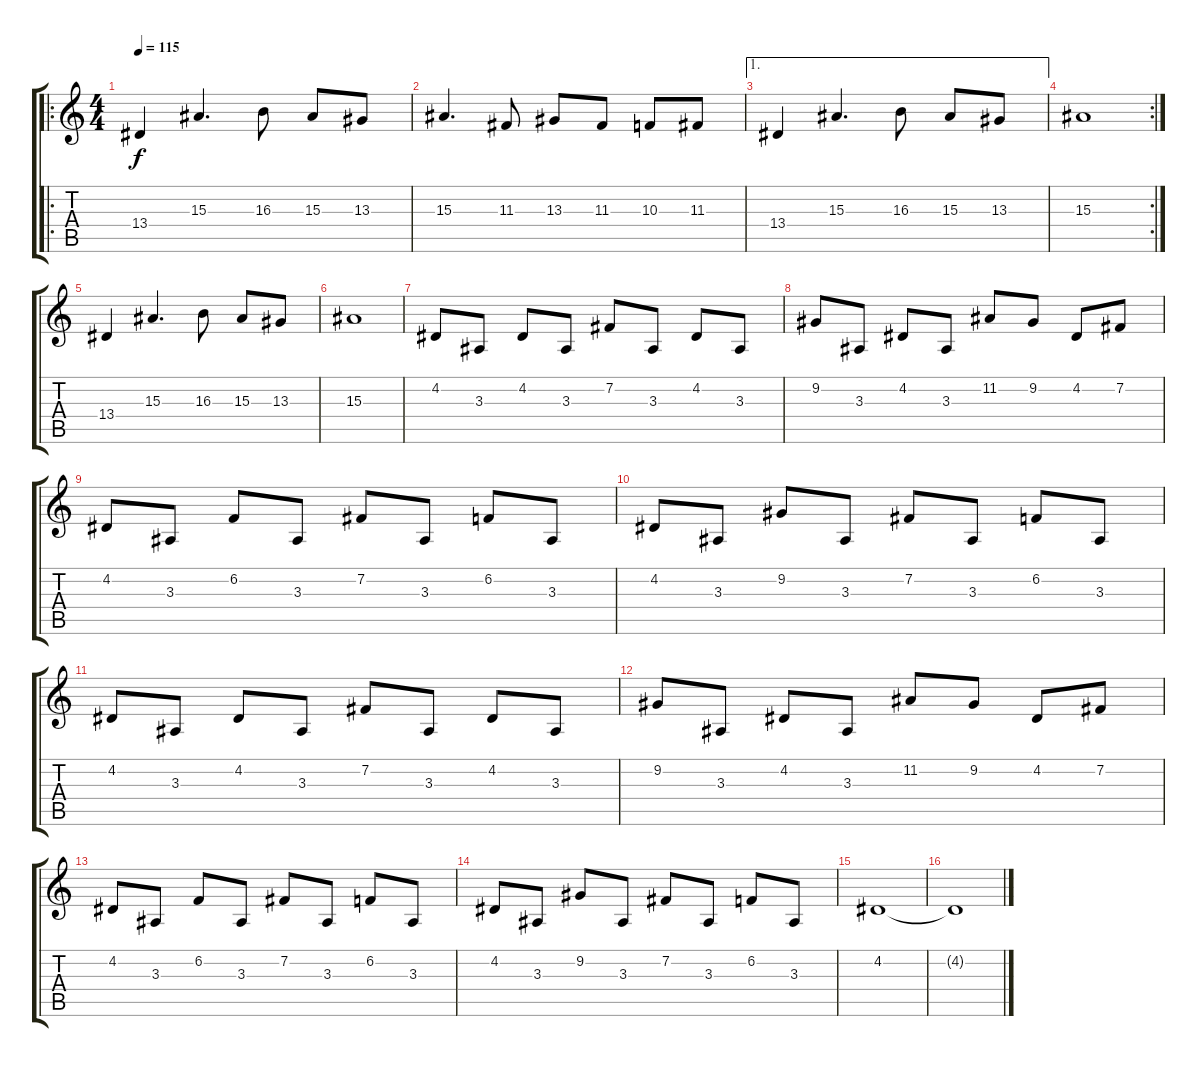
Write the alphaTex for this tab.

\track "" {instrument fiddle}
\staff {score tabs}
\tuning (E4 B3 G3 D3 A2 E2) {hide}
\ro
\ts (4 4)
\tempo 115
\clef g2
\ks c
13.4.4{dy f} 15.3.4{d} 16.3.8 15.3.8 13.3.8 |
15.3.4{d} 11.3.8 13.3.8 11.3.8 10.3.8 11.3.8 |
\ae 1
13.4.4 15.3.4{d} 16.3.8 15.3.8 13.3.8 |
\rc 2
15.3.1 |
13.4.4 15.3.4{d} 16.3.8 15.3.8 13.3.8 |
15.3.1 |
4.2.8 3.3.8 4.2.8 3.3.8 7.2.8 3.3.8 4.2.8 3.3.8 |
9.2.8 3.3.8 4.2.8 3.3.8 11.2.8 9.2.8 4.2.8 7.2.8 |
4.2.8 3.3.8 6.2.8 3.3.8 7.2.8 3.3.8 6.2.8 3.3.8 |
4.2.8 3.3.8 9.2.8 3.3.8 7.2.8 3.3.8 6.2.8 3.3.8 |
4.2.8 3.3.8 4.2.8 3.3.8 7.2.8 3.3.8 4.2.8 3.3.8 |
9.2.8 3.3.8 4.2.8 3.3.8 11.2.8 9.2.8 4.2.8 7.2.8 |
4.2.8 3.3.8 6.2.8 3.3.8 7.2.8 3.3.8 6.2.8 3.3.8 |
4.2.8 3.3.8 9.2.8 3.3.8 7.2.8 3.3.8 6.2.8 3.3.8 |
4.2.1 |
4.2{t}.1
